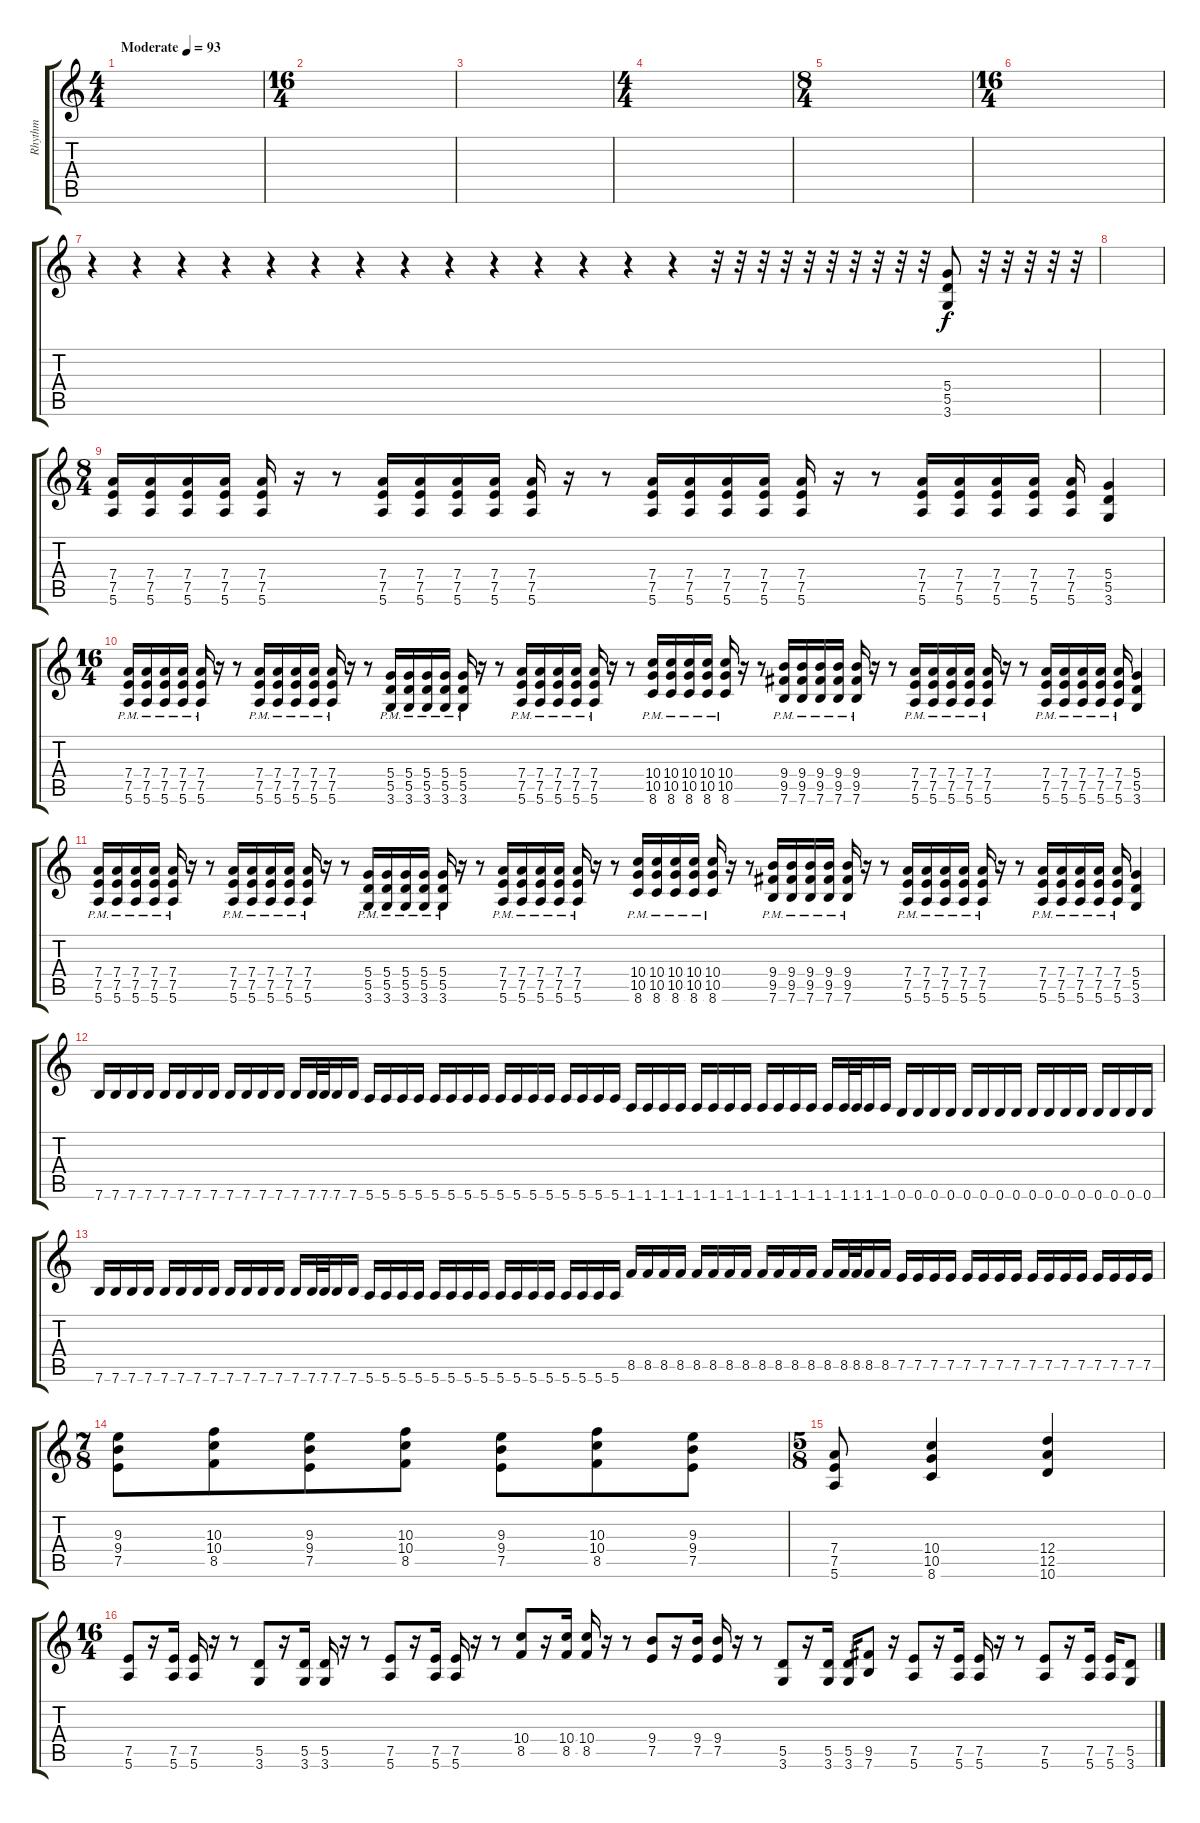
\track ("Rhythm" "Rhythm") {solo instrument distortionguitar}
\staff {score tabs}
\tuning (E4 B3 G3 D3 A2 E2) {hide}
\ts (4 4)
\tempo (93 "Moderate")
\clef g2
\ks c
|
\ts (16 4)
|
|
\ts (4 4)
|
\ts (8 4)
|
\ts (16 4)
|
r.4 r.4 r.4 r.4 r.4 r.4 r.4 r.4 r.4 r.4 r.4 r.4 r.4 r.4 r.32 r.32 r.32 r.32 r.32 r.32 r.32 r.32 r.32 r.32 (5.4 5.5 3.6).8 r.32 r.32 r.32 r.32 r.32 |
|
\ts (8 4)
(7.4 7.5 5.6).16 (7.4 7.5 5.6).16 (7.4 7.5 5.6).16 (7.4 7.5 5.6).16 (7.4 7.5 5.6).16 r.16 r.8 (7.4 7.5 5.6).16 (7.4 7.5 5.6).16 (7.4 7.5 5.6).16 (7.4 7.5 5.6).16 (7.4 7.5 5.6).16 r.16 r.8 (7.4 7.5 5.6).16 (7.4 7.5 5.6).16 (7.4 7.5 5.6).16 (7.4 7.5 5.6).16 (7.4 7.5 5.6).16 r.16 r.8 (7.4 7.5 5.6).16 (7.4 7.5 5.6).16 (7.4 7.5 5.6).16 (7.4 7.5 5.6).16 (7.4 7.5 5.6).16 (5.4 5.5 3.6).4 |
\ts (16 4)
(7.4{pm} 7.5{pm} 5.6{pm}).16 (7.4{pm} 7.5{pm} 5.6{pm}).16 (7.4{pm} 7.5{pm} 5.6{pm}).16 (7.4{pm} 7.5{pm} 5.6{pm}).16 (7.4{pm} 7.5{pm} 5.6{pm}).16 r.16 r.8 (7.4{pm} 7.5{pm} 5.6{pm}).16 (7.4{pm} 7.5{pm} 5.6{pm}).16 (7.4{pm} 7.5{pm} 5.6{pm}).16 (7.4{pm} 7.5{pm} 5.6{pm}).16 (7.4{pm} 7.5{pm} 5.6{pm}).16 r.16 r.8 (5.4{pm} 5.5{pm} 3.6{pm}).16 (5.4{pm} 5.5{pm} 3.6{pm}).16 (5.4{pm} 5.5{pm} 3.6{pm}).16 (5.4{pm} 5.5{pm} 3.6{pm}).16 (5.4{pm} 5.5{pm} 3.6{pm}).16 r.16 r.8 (7.4{pm} 7.5{pm} 5.6{pm}).16 (7.4{pm} 7.5{pm} 5.6{pm}).16 (7.4{pm} 7.5{pm} 5.6{pm}).16 (7.4{pm} 7.5{pm} 5.6{pm}).16 (7.4{pm} 7.5{pm} 5.6{pm}).16 r.16 r.8 (10.4{pm} 10.5{pm} 8.6{pm}).16 (10.4{pm} 10.5{pm} 8.6{pm}).16 (10.4{pm} 10.5{pm} 8.6{pm}).16 (10.4{pm} 10.5{pm} 8.6{pm}).16 (10.4{pm} 10.5{pm} 8.6{pm}).16 r.16 r.8 (9.4{pm} 9.5{pm} 7.6{pm}).16 (9.4{pm} 9.5{pm} 7.6{pm}).16 (9.4{pm} 9.5{pm} 7.6{pm}).16 (9.4{pm} 9.5{pm} 7.6{pm}).16 (9.4{pm} 9.5{pm} 7.6{pm}).16 r.16 r.8 (7.4{pm} 7.5{pm} 5.6{pm}).16 (7.4{pm} 7.5{pm} 5.6{pm}).16 (7.4{pm} 7.5{pm} 5.6{pm}).16 (7.4{pm} 7.5{pm} 5.6{pm}).16 (7.4{pm} 7.5{pm} 5.6{pm}).16 r.16 r.8 (7.4{pm} 7.5{pm} 5.6{pm}).16 (7.4{pm} 7.5{pm} 5.6{pm}).16 (7.4{pm} 7.5{pm} 5.6{pm}).16 (7.4{pm} 7.5{pm} 5.6{pm}).16 (7.4{pm} 7.5{pm} 5.6{pm}).16 (5.4 5.5 3.6).4 |
(7.4{pm} 7.5{pm} 5.6{pm}).16 (7.4{pm} 7.5{pm} 5.6{pm}).16 (7.4{pm} 7.5{pm} 5.6{pm}).16 (7.4{pm} 7.5{pm} 5.6{pm}).16 (7.4{pm} 7.5{pm} 5.6{pm}).16 r.16 r.8 (7.4{pm} 7.5{pm} 5.6{pm}).16 (7.4{pm} 7.5{pm} 5.6{pm}).16 (7.4{pm} 7.5{pm} 5.6{pm}).16 (7.4{pm} 7.5{pm} 5.6{pm}).16 (7.4{pm} 7.5{pm} 5.6{pm}).16 r.16 r.8 (5.4{pm} 5.5{pm} 3.6{pm}).16 (5.4{pm} 5.5{pm} 3.6{pm}).16 (5.4{pm} 5.5{pm} 3.6{pm}).16 (5.4{pm} 5.5{pm} 3.6{pm}).16 (5.4{pm} 5.5{pm} 3.6{pm}).16 r.16 r.8 (7.4{pm} 7.5{pm} 5.6{pm}).16 (7.4{pm} 7.5{pm} 5.6{pm}).16 (7.4{pm} 7.5{pm} 5.6{pm}).16 (7.4{pm} 7.5{pm} 5.6{pm}).16 (7.4{pm} 7.5{pm} 5.6{pm}).16 r.16 r.8 (10.4{pm} 10.5{pm} 8.6{pm}).16 (10.4{pm} 10.5{pm} 8.6{pm}).16 (10.4{pm} 10.5{pm} 8.6{pm}).16 (10.4{pm} 10.5{pm} 8.6{pm}).16 (10.4{pm} 10.5{pm} 8.6{pm}).16 r.16 r.8 (9.4{pm} 9.5{pm} 7.6{pm}).16 (9.4{pm} 9.5{pm} 7.6{pm}).16 (9.4{pm} 9.5{pm} 7.6{pm}).16 (9.4{pm} 9.5{pm} 7.6{pm}).16 (9.4{pm} 9.5{pm} 7.6{pm}).16 r.16 r.8 (7.4{pm} 7.5{pm} 5.6{pm}).16 (7.4{pm} 7.5{pm} 5.6{pm}).16 (7.4{pm} 7.5{pm} 5.6{pm}).16 (7.4{pm} 7.5{pm} 5.6{pm}).16 (7.4{pm} 7.5{pm} 5.6{pm}).16 r.16 r.8 (7.4{pm} 7.5{pm} 5.6{pm}).16 (7.4{pm} 7.5{pm} 5.6{pm}).16 (7.4{pm} 7.5{pm} 5.6{pm}).16 (7.4{pm} 7.5{pm} 5.6{pm}).16 (7.4{pm} 7.5{pm} 5.6{pm}).16 (5.4 5.5 3.6).4 |
7.6.16 7.6.16 7.6.16 7.6.16 7.6.16 7.6.16 7.6.16 7.6.16 7.6.16 7.6.16 7.6.16 7.6.16 7.6.16 7.6.32 7.6.32 7.6.16 7.6.16 5.6.16 5.6.16 5.6.16 5.6.16 5.6.16 5.6.16 5.6.16 5.6.16 5.6.16 5.6.16 5.6.16 5.6.16 5.6.16 5.6.16 5.6.16 5.6.16 1.6.16 1.6.16 1.6.16 1.6.16 1.6.16 1.6.16 1.6.16 1.6.16 1.6.16 1.6.16 1.6.16 1.6.16 1.6.16 1.6.32 1.6.32 1.6.16 1.6.16 0.6.16 0.6.16 0.6.16 0.6.16 0.6.16 0.6.16 0.6.16 0.6.16 0.6.16 0.6.16 0.6.16 0.6.16 0.6.16 0.6.16 0.6.16 0.6.16 |
7.6.16 7.6.16 7.6.16 7.6.16 7.6.16 7.6.16 7.6.16 7.6.16 7.6.16 7.6.16 7.6.16 7.6.16 7.6.16 7.6.32 7.6.32 7.6.16 7.6.16 5.6.16 5.6.16 5.6.16 5.6.16 5.6.16 5.6.16 5.6.16 5.6.16 5.6.16 5.6.16 5.6.16 5.6.16 5.6.16 5.6.16 5.6.16 5.6.16 8.5.16 8.5.16 8.5.16 8.5.16 8.5.16 8.5.16 8.5.16 8.5.16 8.5.16 8.5.16 8.5.16 8.5.16 8.5.16 8.5.32 8.5.32 8.5.16 8.5.16 7.5.16 7.5.16 7.5.16 7.5.16 7.5.16 7.5.16 7.5.16 7.5.16 7.5.16 7.5.16 7.5.16 7.5.16 7.5.16 7.5.16 7.5.16 7.5.16 |
\ts (7 8)
(9.3 9.4 7.5).8 (10.3 10.4 8.5).8 (9.3 9.4 7.5).8 (10.3 10.4 8.5).8 (9.3 9.4 7.5).8 (10.3 10.4 8.5).8 (9.3 9.4 7.5).8 |
\ts (5 8)
(7.4 7.5 5.6).8 (10.4 10.5 8.6).4 (12.4 12.5 10.6).4 |
\ts (16 4)
(7.5 5.6).8 r.16 (7.5 5.6).16 (7.5 5.6).16 r.16 r.8 (5.5 3.6).8 r.16 (5.5 3.6).16 (5.5 3.6).16 r.16 r.8 (7.5 5.6).8 r.16 (7.5 5.6).16 (7.5 5.6).16 r.16 r.8 (10.4 8.5).8 r.16 (10.4 8.5).16 (10.4 8.5).16 r.16 r.8 (9.4 7.5).8 r.16 (9.4 7.5).16 (9.4 7.5).16 r.16 r.8 (5.5 3.6).8 r.16 (5.5 3.6).16 (5.5 3.6).16 (9.5 7.6).8 r.16 (7.5 5.6).8 r.16 (7.5 5.6).16 (7.5 5.6).16 r.16 r.8 (7.5 5.6).8 r.16 (7.5 5.6).16 (7.5 5.6).16 (5.5 3.6).8
